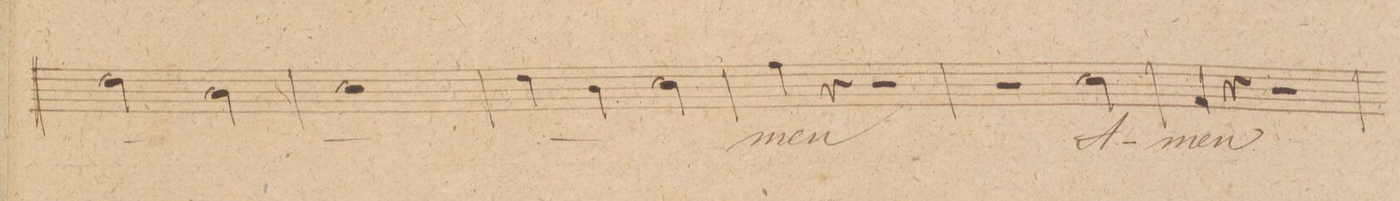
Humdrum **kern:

**kern	**text	**dynam
*I"Baſso.	*	*
*clefF4	*	*
*k[f#c#g#]	*	*
*met(c|)	*	*
*M2/2	*	*
2F#\	.	.
2D\	.	.
=235	=235	=235
1E	.	.
=236	=236	=236
4F#\	.	.
4D\	.	.
2E\	.	.
=237	=237	=237
4A\	-men	.
4r	.	.
2r	.	.
=238	=238	=238
2r	.	.
2E\	A-	.
=239	=239	=239
4AA/	-men	.
4r	.	.
2r	.	.
=240	=240	=240
*-	*-	*-
